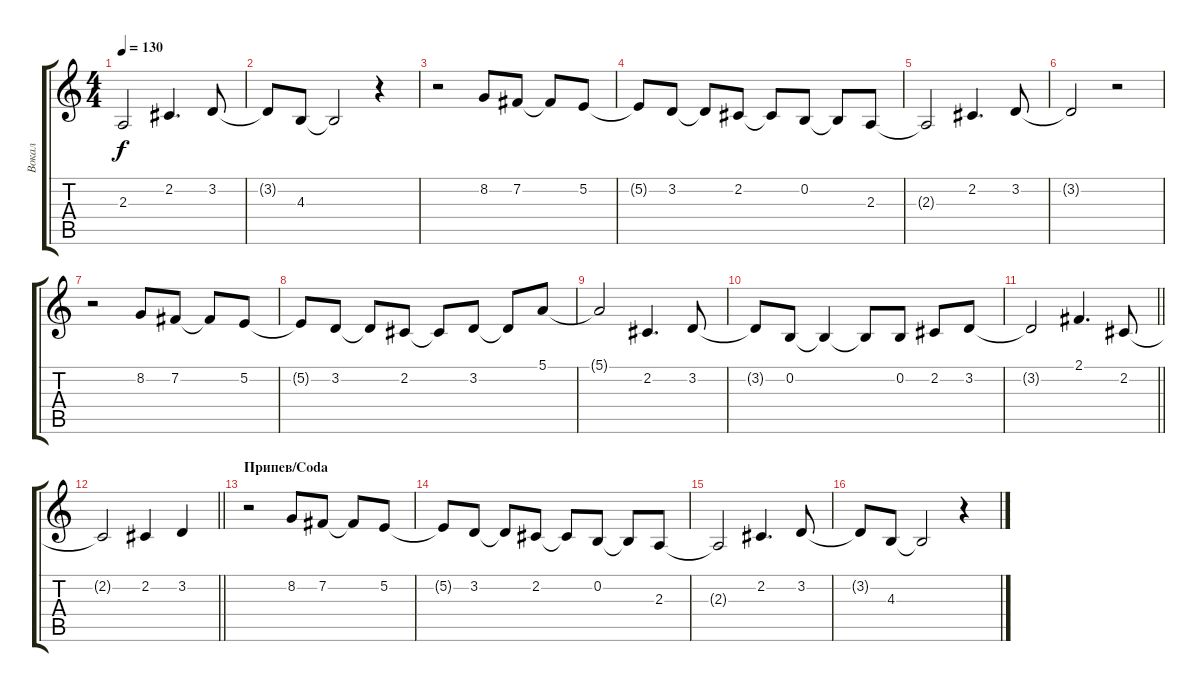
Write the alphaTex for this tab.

\track ("Вокал" "Вокал") {instrument sopranosax}
\staff {score tabs}
\tuning (E4 B3 G3 D3 A2 E2) {hide}
\ts (4 4)
\tempo 130
\clef g2
\ks c
2.3{t}.2{dy f} 2.2.4{d} 3.2.8 |
3.2{t}.8 4.3.8 4.3{t}.2 r.4 |
r.2 8.2.8 7.2.8 7.2{t}.8 5.2.8 |
5.2{t}.8 3.2.8 3.2{t}.8 2.2.8 2.2{t}.8 0.2.8 0.2{t}.8 2.3.8 |
2.3{t}.2 2.2.4{d} 3.2.8 |
3.2{t}.2 r.2 |
r.2 8.2.8 7.2.8 7.2{t}.8 5.2.8 |
5.2{t}.8 3.2.8 3.2{t}.8 2.2.8 2.2{t}.8 3.2.8 3.2{t}.8 5.1.8 |
5.1{t}.2 2.2.4{d} 3.2.8 |
3.2{t}.8 0.2.8 0.2{t}.4 0.2{t}.8 0.2.8 2.2.8 3.2.8 |
\barLineRight lightlight
3.2{t}.2 2.1.4{d} 2.2.8 |
\barLineRight lightlight
2.2{t}.2 2.2.4 3.2.4 |
\section ("" "Припев/Coda")
r.2 8.2.8 7.2.8 7.2{t}.8 5.2.8 |
5.2{t}.8 3.2.8 3.2{t}.8 2.2.8 2.2{t}.8 0.2.8 0.2{t}.8 2.3.8 |
2.3{t}.2 2.2.4{d} 3.2.8 |
3.2{t}.8 4.3.8 4.3{t}.2 r.4
